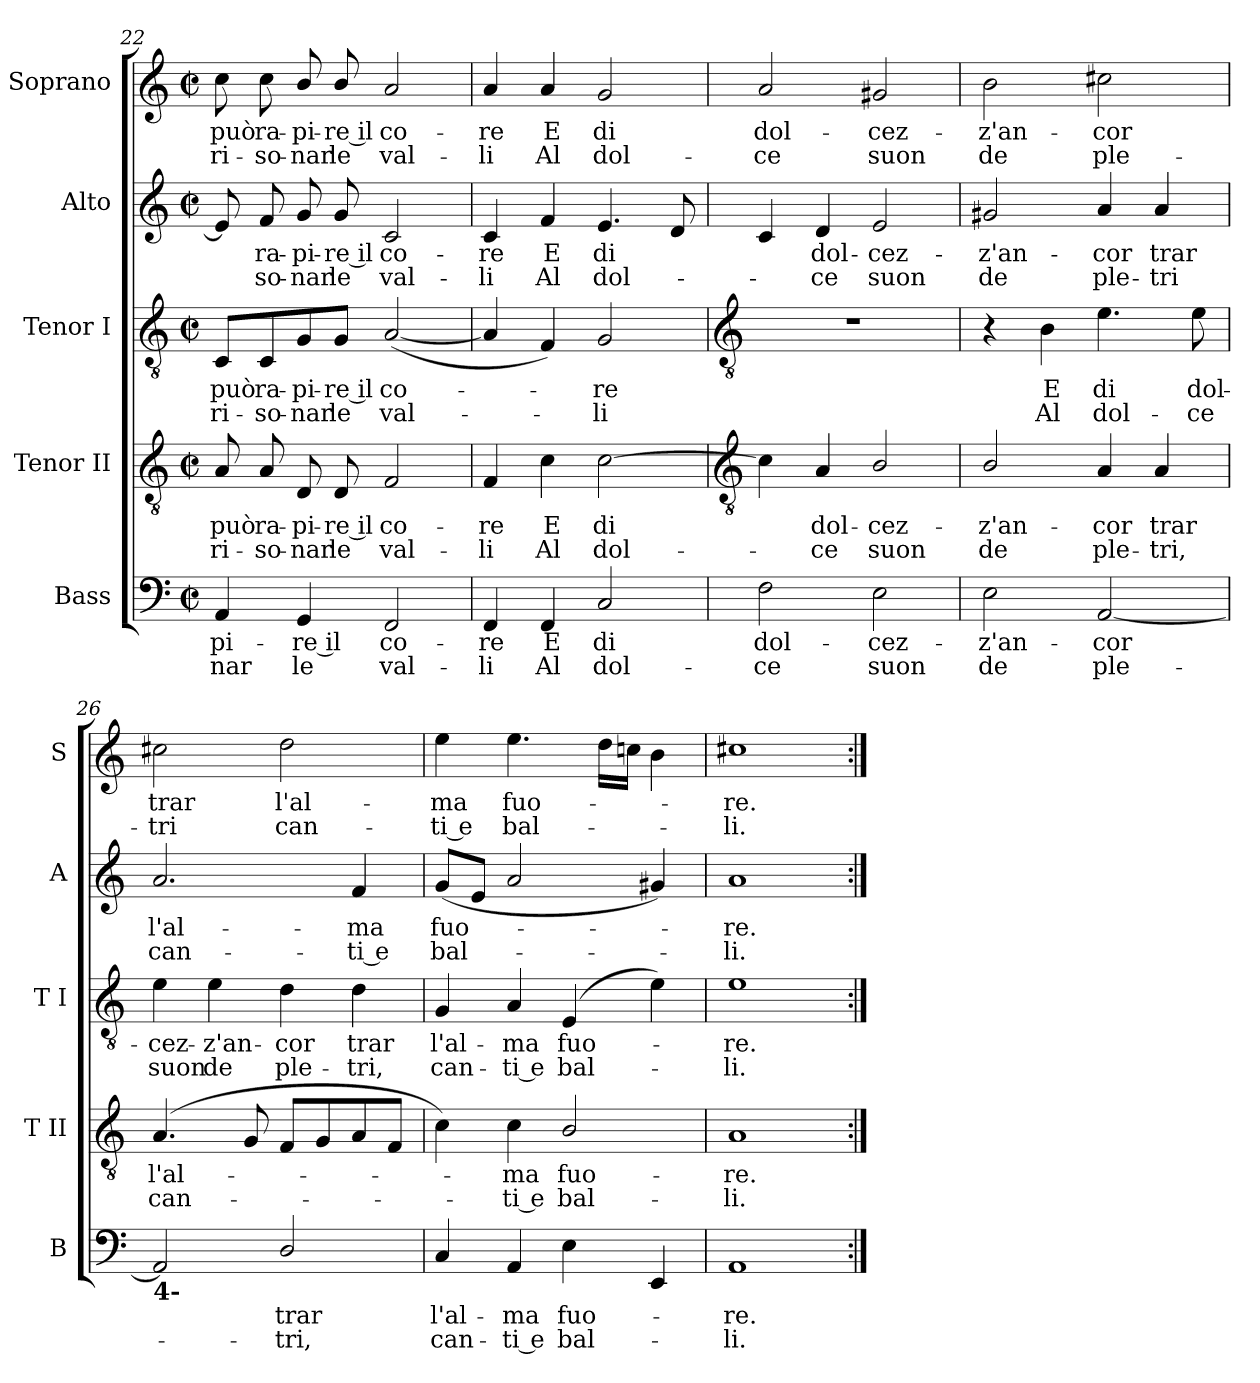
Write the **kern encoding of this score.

**kern	**text	**text	**kern	**text	**text	**kern	**text	**text	**kern	**text	**text	**kern	**text	**text
*part5	*part5	*part5	*part4	*part4	*part4	*part3	*part3	*part3	*part2	*part2	*part2	*part1	*part1	*part1
*staff5	*staff5	*staff5	*staff4	*staff4	*staff4	*staff3	*staff3	*staff3	*staff2	*staff2	*staff2	*staff1	*staff1	*staff1
*I"Bass	*	*	*I"Tenor II	*	*	*I"Tenor I	*	*	*I"Alto	*	*	*I"Soprano	*	*
*I'B	*	*	*I'T II	*	*	*I'T I	*	*	*I'A	*	*	*I'S	*	*
*clefF4	*	*	*clefGv2	*	*	*clefGv2	*	*	*clefG2	*	*	*clefG2	*	*
*k[]	*	*	*k[]	*	*	*k[]	*	*	*k[]	*	*	*k[]	*	*
*C:	*	*	*C:	*	*	*C:	*	*	*C:	*	*	*C:	*	*
*M2/2	*	*	*M2/2	*	*	*M2/2	*	*	*M2/2	*	*	*M2/2	*	*
*met(c|)	*	*	*met(c|)	*	*	*met(c|)	*	*	*met(c|)	*	*	*met(c|)	*	*
=22	=22	=22	=22	=22	=22	=22	=22	=22	=22	=22	=22	=22	=22	=22
!	!LO:LY:b	!LO:LY:b	!	!LO:LY:b	!LO:LY:b	!	!LO:LY:b	!LO:LY:b	!	!	!	!	!LO:LY:b	!LO:LY:b
4AA	-pi-	-nar	8A	può	ri-	8C/L	può	ri-	8e]	.	.	8cc	può	ri-
!	!	!	!	!LO:LY:b	!LO:LY:b	!	!LO:LY:b	!LO:LY:b	!	!LO:LY:b	!LO:LY:b	!	!LO:LY:b	!LO:LY:b
.	.	.	8A	-ra-	-so-	8C/	-ra-	-so-	8f	ra-	-so-	8cc	-ra-	-so-
!	!LO:LY:b	!LO:LY:b	!	!LO:LY:b	!LO:LY:b	!	!LO:LY:b	!LO:LY:b	!	!LO:LY:b	!LO:LY:b	!	!LO:LY:b	!LO:LY:b
4GG	re il	le	8D	-pi-	-nar	8G/	-pi-	-nar	8g	-pi-	-nar	8b/	-pi-	-nar
!	!	!	!	!LO:LY:b	!LO:LY:b	!	!LO:LY:b	!LO:LY:b	!	!LO:LY:b	!LO:LY:b	!	!LO:LY:b	!LO:LY:b
.	.	.	8D	re il	le	8G/J	re il	le	8g	re il	le	8b/	re il	le
!	!LO:LY:b	!LO:LY:b	!	!LO:LY:b	!LO:LY:b	!	!LO:LY:b	!LO:LY:b	!	!LO:LY:b	!LO:LY:b	!	!LO:LY:b	!LO:LY:b
2FF	co-	-val-	2F	co-	-val-	(<[2A	co-	val-	2c	co-	-val-	2a	co-	-val-
=23	=23	=23	=23	=23	=23	=23	=23	=23	=23	=23	=23	=23	=23	=23
!	!LO:LY:b	!LO:LY:b	!	!LO:LY:b	!LO:LY:b	!	!	!	!	!LO:LY:b	!LO:LY:b	!	!LO:LY:b	!LO:LY:b
4FF	-re	li	4F	-re	li	4A]	.	.	4c	-re	li	4a	-re	li
!	!LO:LY:b	!LO:LY:b	!	!LO:LY:b	!LO:LY:b	!	!	!	!	!LO:LY:b	!LO:LY:b	!	!LO:LY:b	!LO:LY:b
4FF	E	Al	4c	E	Al	4F)	.	.	4f	E	Al	4a	E	Al
!	!LO:LY:b	!LO:LY:b	!	!LO:LY:b	!LO:LY:b	!	!LO:LY:b	!LO:LY:b	!	!LO:LY:b	!LO:LY:b	!	!LO:LY:b	!LO:LY:b
2C	di	dol-	[2c	di	dol-	2G	re	li	4.e	di	dol-	2g	di	dol-
.	.	.	.	.	.	.	.	.	8d	.	.	.	.	.
!!LO:LB:g=z
=24	=24	=24	=24	=24	=24	=24	=24	=24	=24	=24	=24	=24	=24	=24
*	*	*	*clefGv2	*	*	*clefGv2	*	*	*	*	*	*	*	*
!	!LO:LY:b	!LO:LY:b	!	!	!	!	!	!	!	!	!	!	!LO:LY:b	!LO:LY:b
2F	-dol-	-ce	4c]	.	.	1r	.	.	4c	.	.	2a	-dol-	-ce
!	!	!	!	!LO:LY:b	!LO:LY:b	!	!	!	!	!LO:LY:b	!LO:LY:b	!	!	!
.	.	.	4A	dol-	-ce	.	.	.	4d	dol-	-ce	.	.	.
!	!LO:LY:b	!LO:LY:b	!	!LO:LY:b	!LO:LY:b	!	!	!	!	!LO:LY:b	!LO:LY:b	!	!LO:LY:b	!LO:LY:b
2E	cez-	-suon	2B/	cez-	-suon	.	.	.	2e	cez-	-suon	2g#X	cez-	-suon
=25	=25	=25	=25	=25	=25	=25	=25	=25	=25	=25	=25	=25	=25	=25
!	!LO:LY:b	!LO:LY:b	!	!LO:LY:b	!LO:LY:b	!	!	!	!	!LO:LY:b	!LO:LY:b	!	!LO:LY:b	!LO:LY:b
2E	z'an-	-de	2B/	z'an-	-de	4r	.	.	2g#X	z'an-	-de	2b	z'an-	-de
!	!	!	!	!	!	!	!LO:LY:b	!LO:LY:b	!	!	!	!	!	!
.	.	.	.	.	.	4B	E	Al	.	.	.	.	.	.
!	!LO:LY:b	!LO:LY:b	!	!LO:LY:b	!LO:LY:b	!	!LO:LY:b	!LO:LY:b	!	!LO:LY:b	!LO:LY:b	!	!LO:LY:b	!LO:LY:b
[2AA	cor	ple-	4A	cor	ple-	4.e	di	dol-	4a	cor	ple-	2cc#X	cor	ple-
!	!	!	!	!LO:LY:b	!LO:LY:b	!	!	!	!	!LO:LY:b	!LO:LY:b	!	!	!
.	.	.	4A	-trar	tri,	.	.	.	4a	-trar	tri	.	.	.
!	!	!	!	!	!	!	!LO:LY:b	!LO:LY:b	!	!	!	!	!	!
.	.	.	.	.	.	8e	-dol-	-ce	.	.	.	.	.	.
=26	=26	=26	=26	=26	=26	=26	=26	=26	=26	=26	=26	=26	=26	=26
!LO:TX:b:B:t=4-	!	!	!	!	!	!	!	!	!	!	!	!	!	!
!	!	!	!	!LO:LY:b	!LO:LY:b	!	!LO:LY:b	!LO:LY:b	!	!LO:LY:b	!LO:LY:b	!	!LO:LY:b	!LO:LY:b
2AA]	.	.	(<4.A	l'al-	can-	4e	cez-	-suon	2.a	l'al-	-can-	2cc#X	-trar	tri
!	!	!	!	!	!	!	!LO:LY:b	!LO:LY:b	!	!	!	!	!	!
.	.	.	.	.	.	4e	z'an-	-de	.	.	.	.	.	.
.	.	.	8G	.	.	.	.	.	.	.	.	.	.	.
!	!LO:LY:b	!LO:LY:b	!	!	!	!	!LO:LY:b	!LO:LY:b	!	!	!	!	!LO:LY:b	!LO:LY:b
2D/	trar	tri,	8FL	.	.	4d	cor	ple-	.	.	.	2dd	l'al-	-can-
.	.	.	8G	.	.	.	.	.	.	.	.	.	.	.
!	!	!	!	!	!	!	!LO:LY:b	!LO:LY:b	!	!LO:LY:b	!LO:LY:b	!	!	!
.	.	.	8A	.	.	4d	-trar	tri,	4f	-ma	ti e	.	.	.
.	.	.	8FJ	.	.	.	.	.	.	.	.	.	.	.
=27	=27	=27	=27	=27	=27	=27	=27	=27	=27	=27	=27	=27	=27	=27
!	!LO:LY:b	!LO:LY:b	!	!	!	!	!LO:LY:b	!LO:LY:b	!	!LO:LY:b	!LO:LY:b	!	!LO:LY:b	!LO:LY:b
4C	l'al-	-can-	4c)	.	.	4G	l'al-	-can-	(<8gL	fuo-	bal-	4ee	-ma	ti e
.	.	.	.	.	.	.	.	.	8eJ	.	.	.	.	.
!	!LO:LY:b	!LO:LY:b	!	!LO:LY:b	!LO:LY:b	!	!LO:LY:b	!LO:LY:b	!	!	!	!	!LO:LY:b	!LO:LY:b
4AA	-ma	ti e	4c	ma	ti e	4A	-ma	ti e	2a	.	.	4.ee	fuo-	bal-
!	!LO:LY:b	!LO:LY:b	!	!LO:LY:b	!LO:LY:b	!	!LO:LY:b	!LO:LY:b	!	!	!	!	!	!
4E	fuo-	bal-	2B/	fuo-	-bal-	(<4E	fuo-	bal-	.	.	.	.	.	.
.	.	.	.	.	.	.	.	.	.	.	.	16ddLL	.	.
.	.	.	.	.	.	.	.	.	.	.	.	16ccnJJ	.	.
4EE	.	.	.	.	.	4e)	.	.	4g#X)	.	.	4b	.	.
=28	=28	=28	=28	=28	=28	=28	=28	=28	=28	=28	=28	=28	=28	=28
!	!LO:LY:b	!LO:LY:b	!	!LO:LY:b	!LO:LY:b	!	!LO:LY:b	!LO:LY:b	!	!LO:LY:b	!LO:LY:b	!	!LO:LY:b	!LO:LY:b
1AA	re.	li.	1A	-re.	li.	1e	re.	li.	1a	re.	li.	1cc#X	re.	li.
=:|!	=:|!	=:|!	=:|!	=:|!	=:|!	=:|!	=:|!	=:|!	=:|!	=:|!	=:|!	=:|!	=:|!	=:|!
*-	*-	*-	*-	*-	*-	*-	*-	*-	*-	*-	*-	*-	*-	*-
